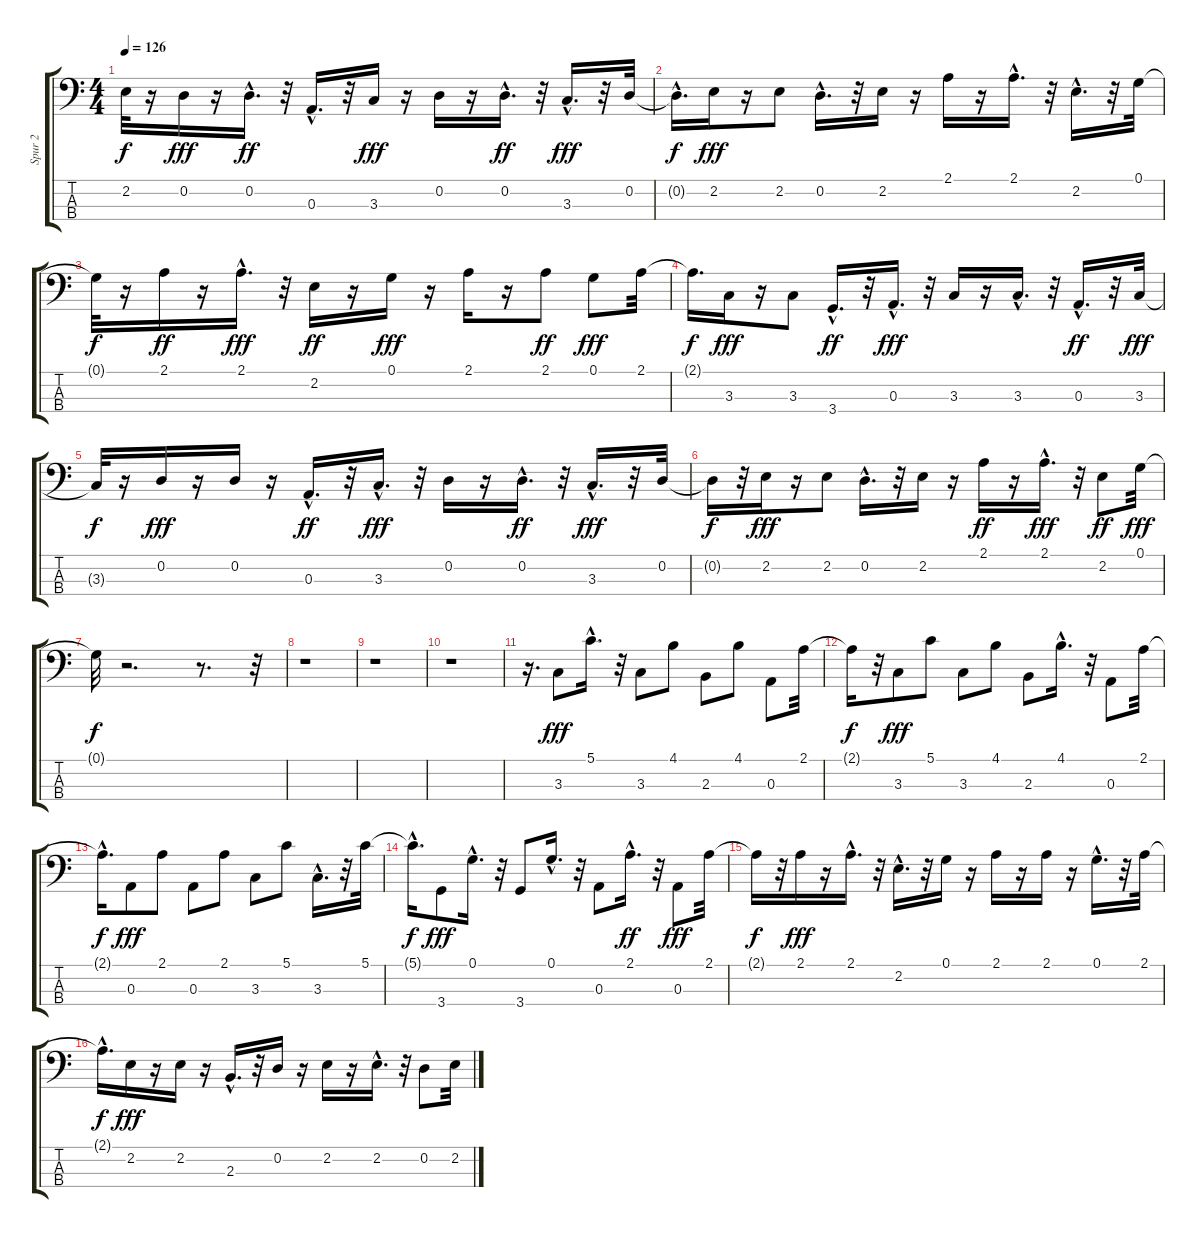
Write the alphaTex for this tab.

\track ("Spur 2" "Spur 2") {instrument electricbassfinger}
\staff {score tabs}
\tuning (G2 D2 A1 E1) {hide}
\ts (4 4)
\tempo 126
\clef f4
\ks c
2.2{t}.32{dy f} r.16 0.2.16{dy fff} r.16 0.2{hac}.16{d dy ff} r.32 0.3{hac}.16{d} r.32 3.3.16{dy fff} r.16 0.2.16 r.16 0.2{hac}.16{d dy ff} r.32 3.3{hac}.16{d dy fff} r.32 0.2.32 |
0.2{hac t}.16{d dy f} 2.2.16{dy fff} r.16 2.2.8 0.2{hac}.16{d} r.32 2.2.16 r.16 2.1.16 r.16 2.1{hac}.16{d} r.32 2.2{hac}.16{d} r.32 0.1.32 |
0.1{t}.32{dy f} r.16 2.1.16{dy ff} r.16 2.1{hac}.16{d dy fff} r.32 2.2.16{dy ff} r.16 0.1.16{dy fff} r.16 2.1.16 r.16 2.1.8{dy ff} 0.1.8{dy fff} 2.1.32 |
2.1{t}.16{d dy f} 3.3.16{dy fff} r.16 3.3.8 3.4{hac}.16{d dy ff} r.32 0.3{hac}.16{d dy fff} r.32 3.3.16 r.16 3.3{hac}.16{d} r.32 0.3{hac}.16{d dy ff} r.32 3.3.32{dy fff} |
3.3{t}.32{dy f} r.16 0.2.16{dy fff} r.16 0.2.16 r.16 0.3{hac}.16{d dy ff} r.32 3.3{hac}.16{d dy fff} r.32 0.2.16 r.16 0.2{hac}.16{d dy ff} r.32 3.3{hac}.16{d dy fff} r.32 0.2.32 |
0.2{t}.16{dy f} r.32 2.2.16{dy fff} r.16 2.2.8 0.2{hac}.16{d} r.32 2.2.16 r.16 2.1.16{dy ff} r.16 2.1{hac}.16{d dy fff} r.32 2.2.8{dy ff} 0.1.32{dy fff} |
0.1{t}.32{dy f} r.2{d} r.8{d} r.32 |
r.1 |
r.1 |
r.1 |
r.16{d} 3.3.8{dy fff} 5.1{hac}.16{d} r.32 3.3.8 4.1.8 2.3.8 4.1.8 0.3.8 2.1.32 |
2.1{t}.16{dy f} r.32 3.3.8{dy fff} 5.1.8 3.3.8 4.1.8 2.3.8 4.1{hac}.16{d} r.32 0.3.8 2.1.32 |
2.1{hac t}.16{d dy f} 0.3.8{dy fff} 2.1.8 0.3.8 2.1.8 3.3.8 5.1.8 3.3{hac}.16{d} r.32 5.1.32 |
5.1{hac t}.16{d dy f} 3.4.8{dy fff} 0.1{hac}.16{d} r.32 3.4.8 0.1{hac}.16{d} r.32 0.3.8 2.1{hac}.16{d dy ff} r.32 0.3.8{dy fff} 2.1.32 |
2.1{t}.16{dy f} r.32 2.1.16{dy fff} r.16 2.1{hac}.16{d} r.32 2.2{hac}.16{d} r.32 0.1.16 r.16 2.1.16 r.16 2.1.16 r.16 0.1{hac}.16{d} r.32 2.1.32 |
2.1{hac t}.16{d dy f} 2.2.16{dy fff} r.16 2.2.16 r.16 2.3{hac}.16{d} r.32 0.2.16 r.16 2.2.16 r.16 2.2{hac}.16{d} r.32 0.2.8 2.2.32
